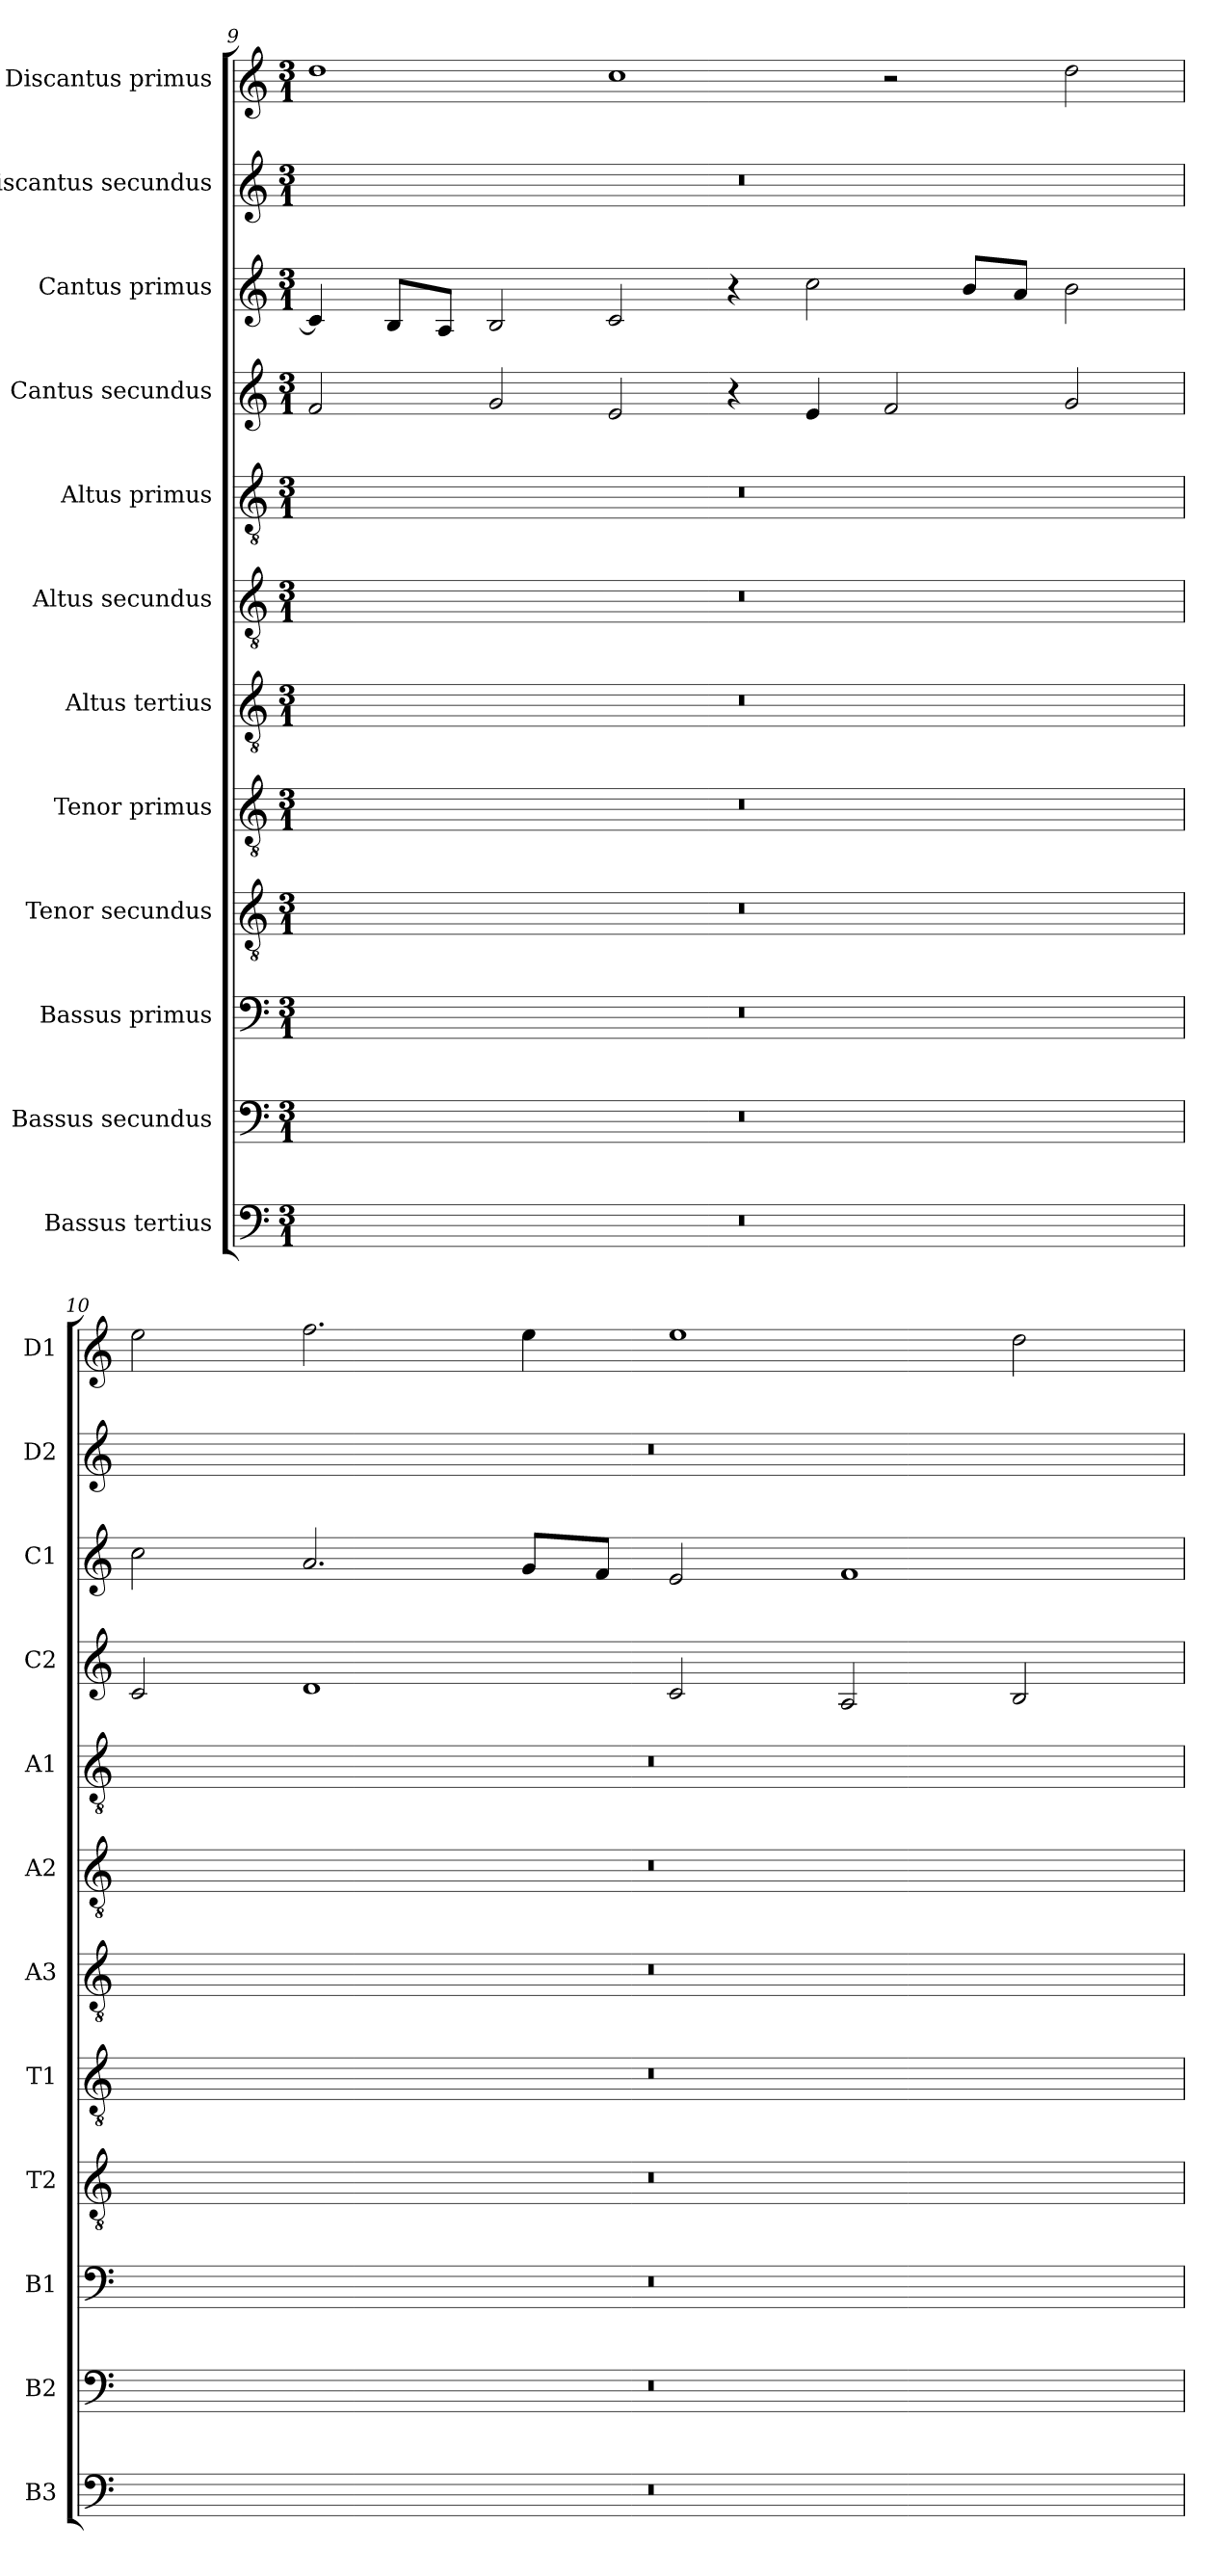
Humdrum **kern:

**kern	**kern	**kern	**kern	**kern	**kern	**kern	**kern	**kern	**kern	**kern	**kern
*part12	*part11	*part10	*part9	*part8	*part7	*part6	*part5	*part4	*part3	*part2	*part1
*staff12	*staff11	*staff10	*staff9	*staff8	*staff7	*staff6	*staff5	*staff4	*staff3	*staff2	*staff1
*I"Bassus tertius	*I"Bassus secundus	*I"Bassus primus	*I"Tenor secundus	*I"Tenor primus	*I"Altus tertius	*I"Altus secundus	*I"Altus primus	*I"Cantus secundus	*I"Cantus primus	*I"Discantus secundus	*I"Discantus primus
*I'B3	*I'B2	*I'B1	*I'T2	*I'T1	*I'A3	*I'A2	*I'A1	*I'C2	*I'C1	*I'D2	*I'D1
*clefF4	*clefF4	*clefF4	*clefGv2	*clefGv2	*clefGv2	*clefGv2	*clefGv2	*clefG2	*clefG2	*clefG2	*clefG2
*k[]	*k[]	*k[]	*k[]	*k[]	*k[]	*k[]	*k[]	*k[]	*k[]	*k[]	*k[]
*M3/1	*M3/1	*M3/1	*M3/1	*M3/1	*M3/1	*M3/1	*M3/1	*M3/1	*M3/1	*M3/1	*M3/1
=9	=9	=9	=9	=9	=9	=9	=9	=9	=9	=9	=9
0.r	0.r	0.r	0.r	0.r	0.r	0.r	0.r	2f/	4c/]	0.r	1dd
.	.	.	.	.	.	.	.	.	8B/L	.	.
.	.	.	.	.	.	.	.	.	8A/J	.	.
.	.	.	.	.	.	.	.	2g/	2B/	.	.
.	.	.	.	.	.	.	.	2e/	2c/	.	1cc
.	.	.	.	.	.	.	.	4r	4r	.	.
.	.	.	.	.	.	.	.	4e/	2cc\	.	.
.	.	.	.	.	.	.	.	2f/	.	.	2r
.	.	.	.	.	.	.	.	.	8b/L	.	.
.	.	.	.	.	.	.	.	.	8a/J	.	.
.	.	.	.	.	.	.	.	2g/	2b\	.	2dd\
=10	=10	=10	=10	=10	=10	=10	=10	=10	=10	=10	=10
0.r	0.r	0.r	0.r	0.r	0.r	0.r	0.r	2c/	2cc\	0.r	2ee\
.	.	.	.	.	.	.	.	1d	2.a/	.	2.ff\
.	.	.	.	.	.	.	.	.	8g/L	.	4ee\
.	.	.	.	.	.	.	.	.	8f/J	.	.
.	.	.	.	.	.	.	.	2c/	2e/	.	1ee
.	.	.	.	.	.	.	.	2A/	1f	.	.
.	.	.	.	.	.	.	.	2B/	.	.	2dd\
=	=	=	=	=	=	=	=	=	=	=	=
*-	*-	*-	*-	*-	*-	*-	*-	*-	*-	*-	*-
